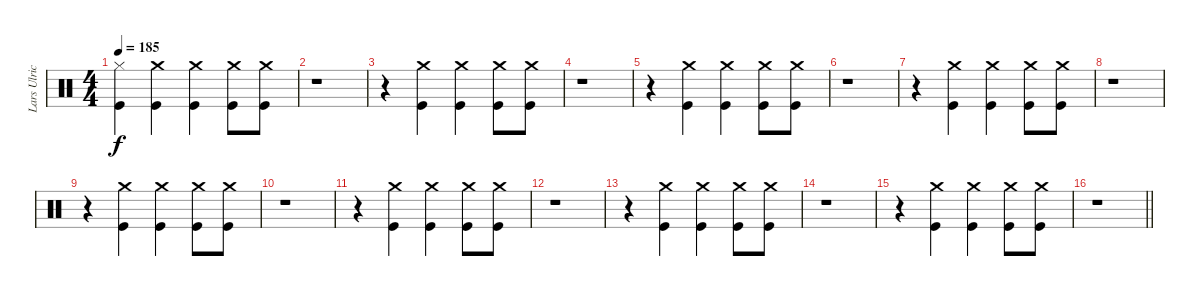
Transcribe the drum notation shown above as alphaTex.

\track ("Lars Ulrich" "Lars Ulric") {instrument percussion}
\staff {score}
\articulation defaults
\ts (4 4)
\tempo 185
\clef neutral
\ks c
("Kick (hit)" "Hi-Hat (closed)").4{dy f} ("Crash medium (hit)" "Kick (hit)").4 ("Crash medium (hit)" "Kick (hit)").4 ("Kick (hit)" "Crash medium (hit)").8 ("Kick (hit)" "Crash medium (hit)").8 |
r.1 |
r.4 ("Kick (hit)" "Crash medium (hit)").4 ("Kick (hit)" "Crash medium (hit)").4 ("Kick (hit)" "Crash medium (hit)").8 ("Kick (hit)" "Crash medium (hit)").8 |
r.1 |
r.4 ("Crash medium (hit)" "Kick (hit)").4 ("Crash medium (hit)" "Kick (hit)").4 ("Kick (hit)" "Crash medium (hit)").8 ("Kick (hit)" "Crash medium (hit)").8 |
r.1 |
r.4 ("Kick (hit)" "Crash medium (hit)").4 ("Kick (hit)" "Crash medium (hit)").4 ("Kick (hit)" "Crash medium (hit)").8 ("Kick (hit)" "Crash medium (hit)").8 |
r.1 |
r.4 ("Crash medium (hit)" "Kick (hit)").4 ("Crash medium (hit)" "Kick (hit)").4 ("Kick (hit)" "Crash medium (hit)").8 ("Kick (hit)" "Crash medium (hit)").8 |
r.1 |
r.4 ("Kick (hit)" "Crash medium (hit)").4 ("Kick (hit)" "Crash medium (hit)").4 ("Kick (hit)" "Crash medium (hit)").8 ("Kick (hit)" "Crash medium (hit)").8 |
r.1 |
r.4 ("Crash medium (hit)" "Kick (hit)").4 ("Crash medium (hit)" "Kick (hit)").4 ("Kick (hit)" "Crash medium (hit)").8 ("Kick (hit)" "Crash medium (hit)").8 |
r.1 |
r.4 ("Kick (hit)" "Crash medium (hit)").4 ("Kick (hit)" "Crash medium (hit)").4 ("Kick (hit)" "Crash medium (hit)").8 ("Kick (hit)" "Crash medium (hit)").8 |
\barLineRight lightlight
r.1
